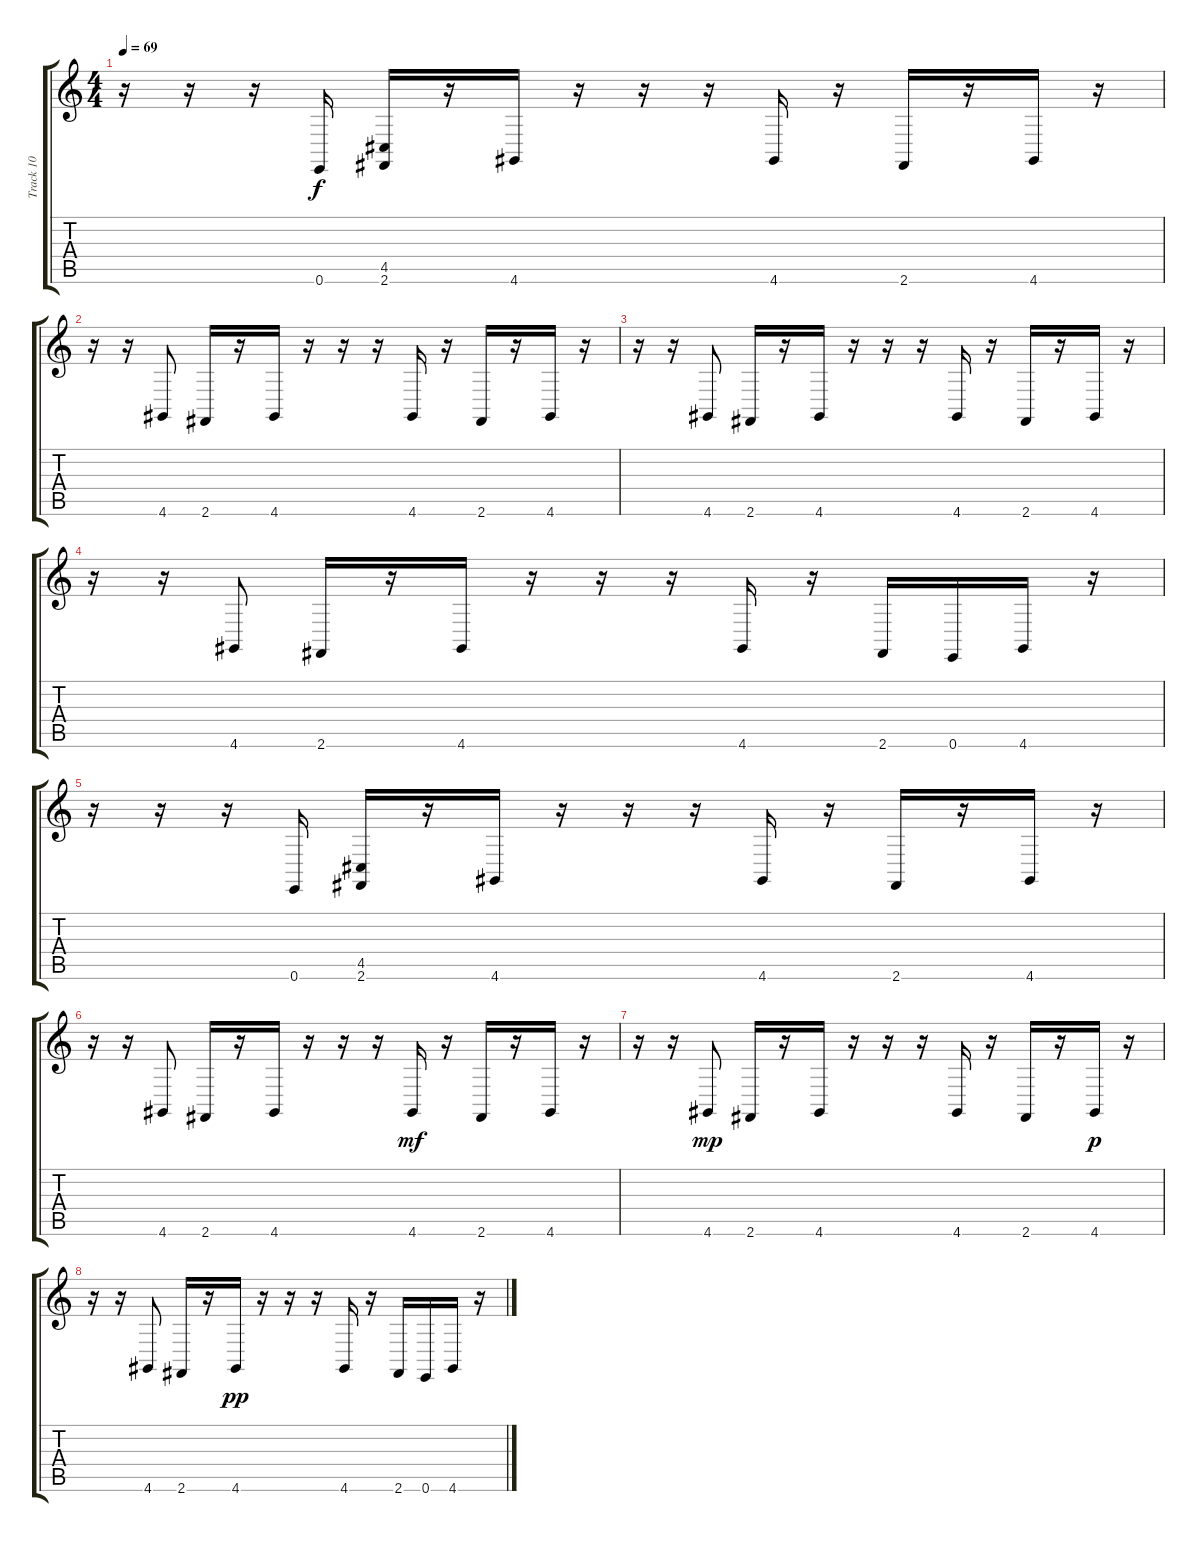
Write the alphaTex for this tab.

\track ("Track 10" "Track 10") {instrument honkytonkpiano}
\staff {score tabs}
\tuning (E4 B3 G3 D3 A2 E2) {hide}
\ts (4 4)
\tempo 69
\clef g2
\ks c
r.16{dy f} r.16 r.16 0.6.16 (4.5 2.6).16 r.16 4.6.16 r.16 r.16 r.16 4.6.16 r.16 2.6.16 r.16 4.6.16 r.16 |
r.16 r.16 4.6.8 2.6.16 r.16 4.6.16 r.16 r.16 r.16 4.6.16 r.16 2.6.16 r.16 4.6.16 r.16 |
r.16 r.16 4.6.8 2.6.16 r.16 4.6.16 r.16 r.16 r.16 4.6.16 r.16 2.6.16 r.16 4.6.16 r.16 |
r.16 r.16 4.6.8 2.6.16 r.16 4.6.16 r.16 r.16 r.16 4.6.16 r.16 2.6.16 0.6.16 4.6.16 r.16 |
r.16 r.16 r.16 0.6.16 (4.5 2.6).16 r.16 4.6.16 r.16 r.16 r.16 4.6.16 r.16 2.6.16 r.16 4.6.16 r.16 |
r.16 r.16 4.6.8 2.6.16 r.16 4.6.16 r.16 r.16 r.16 4.6.16{dy mf} r.16 2.6.16 r.16 4.6.16 r.16 |
r.16 r.16 4.6.8{dy mp} 2.6.16 r.16 4.6.16 r.16 r.16 r.16 4.6.16 r.16 2.6.16 r.16 4.6.16{dy p} r.16 |
r.16 r.16 4.6.8 2.6.16 r.16 4.6.16{dy pp} r.16 r.16 r.16 4.6.16 r.16 2.6.16 0.6.16 4.6.16 r.16
